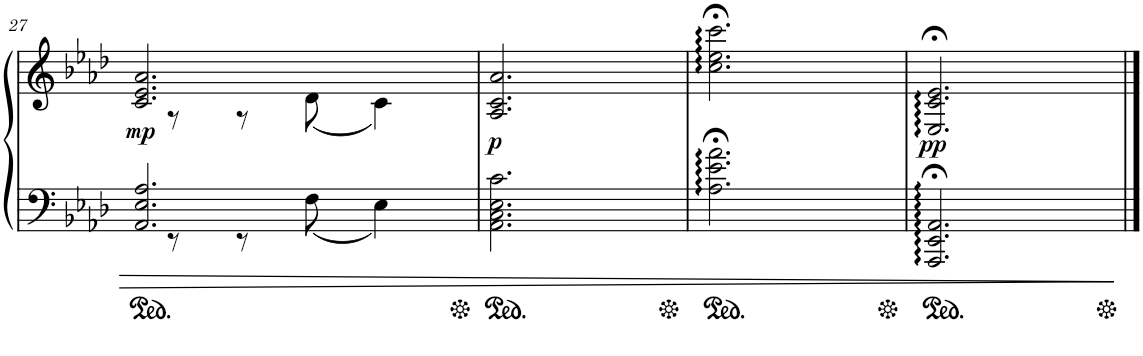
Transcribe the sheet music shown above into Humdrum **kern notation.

**kern	**kern	**dynam
*part1	*part1	*part1
*staff2	*staff1	*staff1/2
*I"Piano	*	*
*I'Pno.	*	*
!!LO:PB:g=z
*clefF4	*clefG2	*
*k[b-e-a-d-]	*k[b-e-a-d-]	*
*M3/4	*M3/4	*
=27	=27	=27
*^	*^	*
!	!	!	!	!LO:DY:b
2.AA-/ 2.E-/ 2.A-/	8ryy	2.c/ 2.e-/ 2.a-/	8ryy	mp
.	8r	.	8r	.
.	8r	.	8r	.
.	8F\	.	(8d-\	.
.	4E-\	.	4c\)	.
=28	=28	=28	=28	=28
!	!	!	!	!LO:DY:b
*v	*v	*	*	*
*	*v	*v	*
2.AA-\ 2.C\ 2.E-\ 2.c\	2.A-/ 2.c/ 2.a-/	p
=29	=29	=29
2.A-\;< 2.e-\;< 2.a-\;<	2.cc\;< 2.ee-\;< 2.ccc\;<	.
=30	=30	=30
!	!	!LO:DY:b
2.AAA-/;< 2.EE-/;< 2.AA-/;<	2.E-/;< 2.c/;< 2.e-/;<	pp
==	==	==
*-	*-	*-
